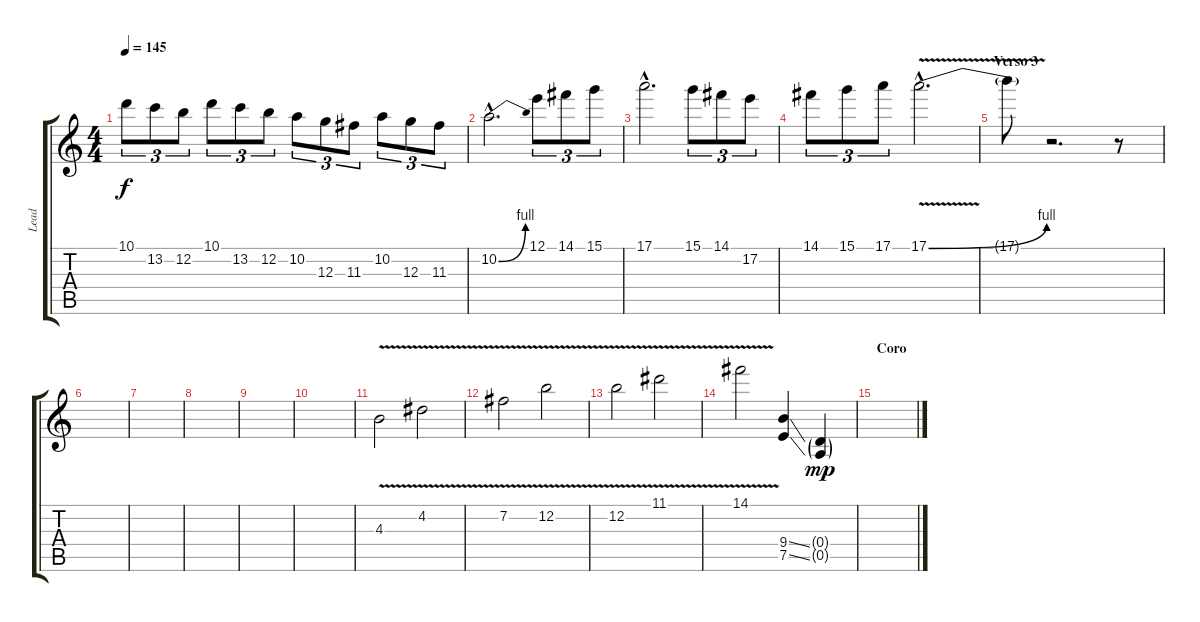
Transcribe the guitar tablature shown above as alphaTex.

\track ("Lead" "Lead") {instrument distortionguitar}
\staff {score tabs}
\tuning (E4 B3 G3 D3 A2 E2) {hide}
\ts (4 4)
\tempo 145
\clef g2
\ks c
10.1.8{tu (3 2) dy f} 13.2.8{tu (3 2)} 12.2.8{tu (3 2)} 10.1.8{tu (3 2)} 13.2.8{tu (3 2)} 12.2.8{tu (3 2)} 10.2.8{tu (3 2)} 12.3.8{tu (3 2)} 11.3.8{tu (3 2)} 10.2.8{tu (3 2)} 12.3.8{tu (3 2)} 11.3.8{tu (3 2)} |
10.2{be (bend 0 0 60 4) hac}.2{d} 12.1.8{tu (3 2)} 14.1.8{tu (3 2)} 15.1.8{tu (3 2)} |
17.1{hac}.2{d} 15.1.8{tu (3 2)} 14.1.8{tu (3 2)} 17.2.8{tu (3 2)} |
14.1.8{tu (3 2)} 15.1.8{tu (3 2)} 17.1.8{tu (3 2)} 17.1{be (bend 0 0 60 4) v hac}.2{d} |
\section ("" "Verso 3")
17.1{t}.8{volume 15} r.2{d} r.8 |
|
|
|
|
|
4.3{v}.2 4.2{v}.2 |
7.2{v}.2 12.2{v}.2 |
12.2{v}.2 11.1{v}.2 |
14.1{v}.2 (9.4{ss} 7.5{ss}).4 (0.4{g} 0.5{g}).4{dy mp} |
\section ("" "Coro")
